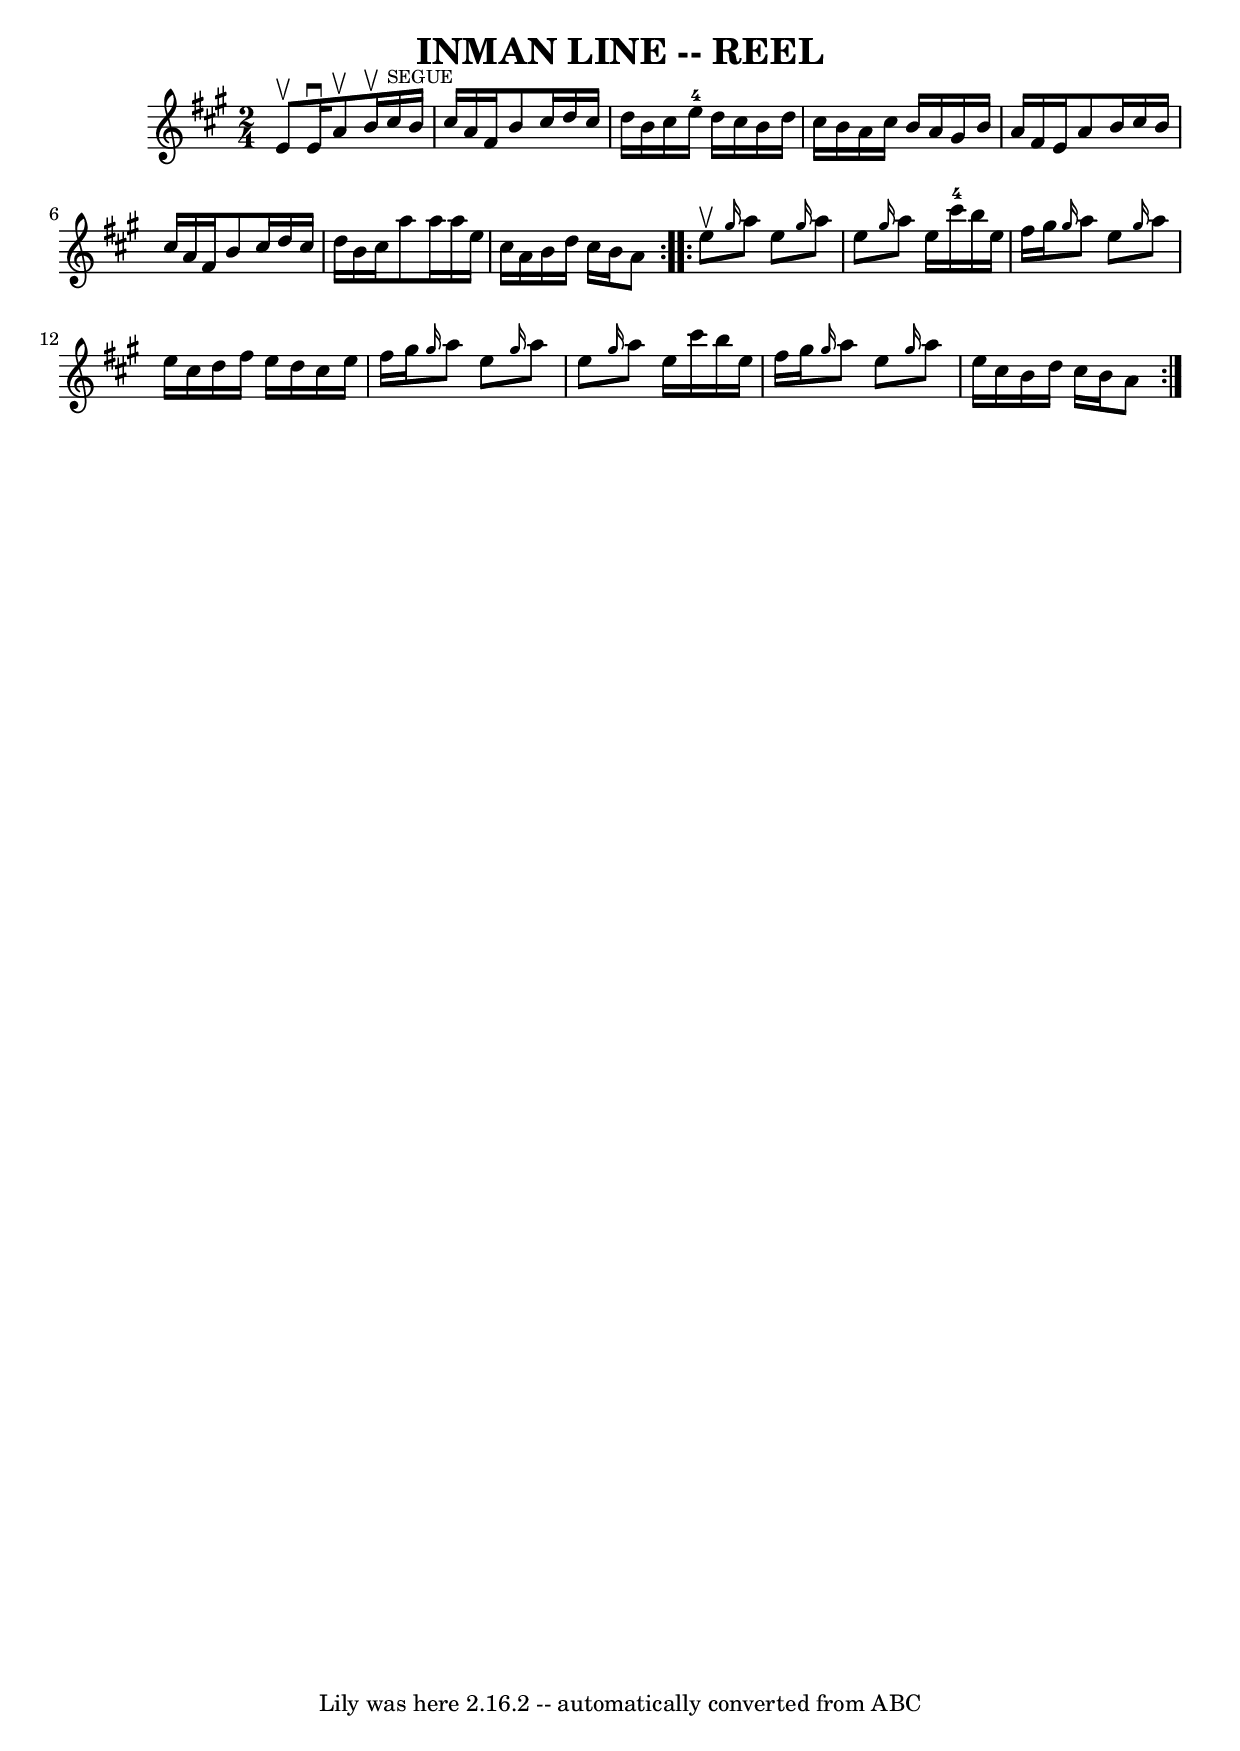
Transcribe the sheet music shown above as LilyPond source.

\version "2.7.40"
\include "Mammoth.ily"
\header {
	%% book = "Ryan's Mammoth Collection of Fiddle Tunes"
	crossRefNumber = "1"
	footnotes = ""
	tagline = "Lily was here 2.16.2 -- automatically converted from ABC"
	title = "INMAN LINE -- REEL"
}
voicedefault =  {


\repeat volta 2 {
\time 2/4 \key a \major e'8^\upbow   |
 e'16^\downbow a'8 
^\upbow b'16^\upbow cis''16^\segue b'16 cis''16 a'16    
|
 fis'16 b'8 cis''16 d''16 cis''16 d''16 b'16    
|
 cis''16 e''16-4 d''16 cis''16 b'16 d''16 cis''16 
 b'16    |
 a'16 cis''16 b'16 a'16 gis'16 b'16 a'16 
 fis'16    |
 e'16 a'8 b'16 cis''16 b'16 cis''16    
a'16    |
 fis'16 b'8 cis''16 d''16 cis''16 d''16    
b'16    |
 cis''16 a''8 a''16 a''16 e''16 cis''16    
a'16    |
 b'16 d''16 cis''16 b'16 a'8    }     
\repeat volta 2 { e''8^\upbow   |
     \grace { gis''16  } a''8   
 e''8  \grace { gis''16  } a''8 e''8    |
 \grace { gis''16  } 
 a''8 e''16 cis'''16-4 b''16 e''16 fis''16 gis''16    
|
 \grace { gis''16  } a''8 e''8  \grace { gis''16  } a''8   
 e''16 cis''16    |
 d''16 fis''16 e''16 d''16 cis''16   
 e''16 fis''16 gis''16    |
     \grace { gis''16  } a''8    
e''8  \grace { gis''16  } a''8 e''8    |
 \grace { gis''16  }  
 a''8 e''16 cis'''16 b''16 e''16 fis''16 gis''16    |
 
\grace { gis''16  } a''8 e''8  \grace { gis''16  } a''8 e''16   
 cis''16    |
 b'16 d''16 cis''16 b'16 a'8    }   
}

\score{
    <<

	\context Staff="default"
	{
	    \voicedefault 
	}

    >>
	\layout {
	}
	\midi {}
}
